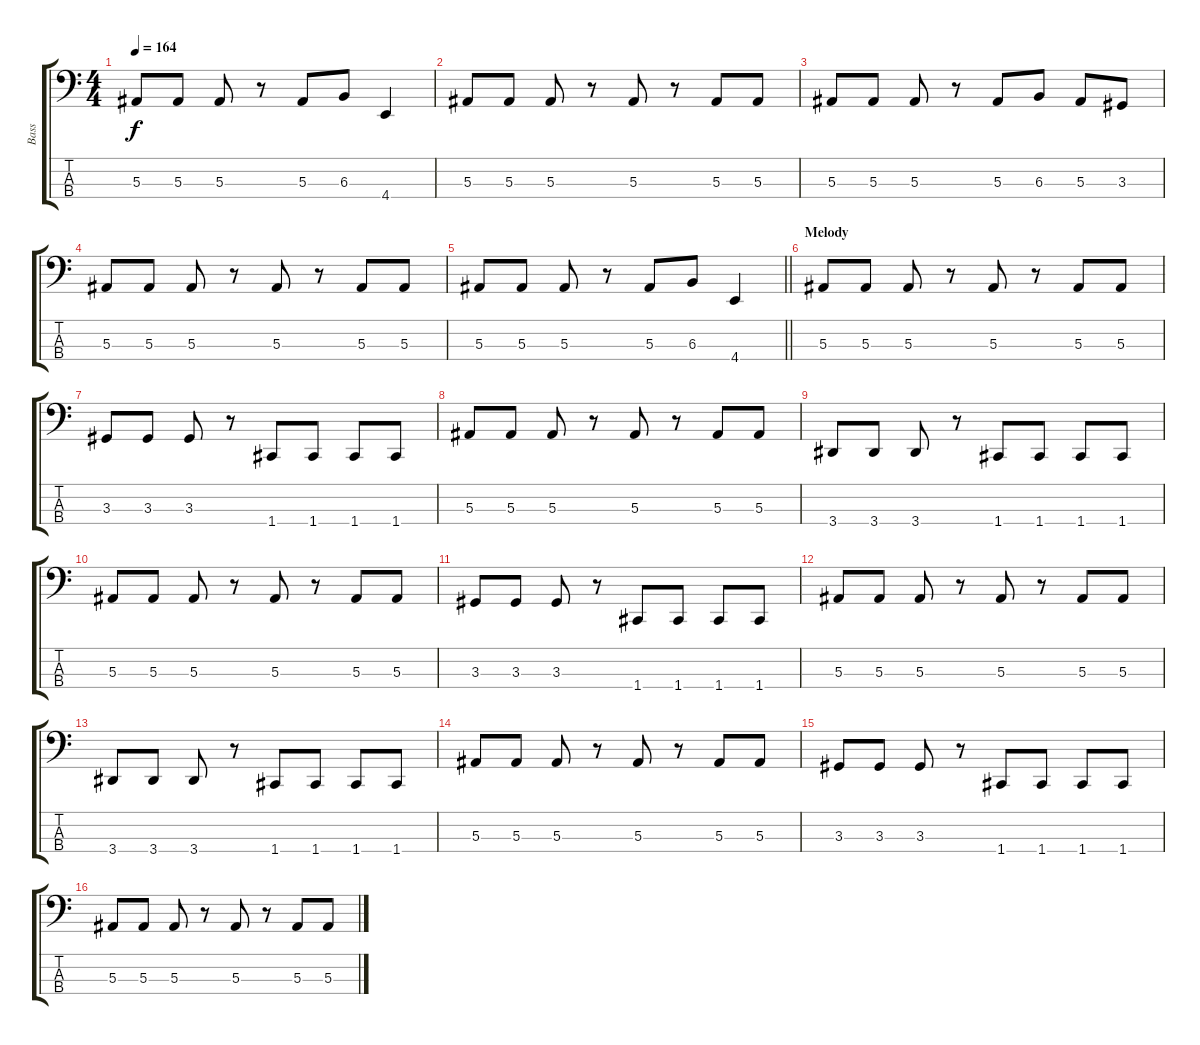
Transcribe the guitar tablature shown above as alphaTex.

\track ("Bass" "Bass") {instrument electricbasspick}
\staff {score tabs}
\tuning (Eb2 Bb1 F1 C1) {hide}
\ts (4 4)
\tempo 164
\clef f4
\ks c
5.3.8{dy f} 5.3.8 5.3.8 r.8 5.3.8 6.3.8 4.4.4 |
5.3.8 5.3.8 5.3.8 r.8 5.3.8 r.8 5.3.8 5.3.8 |
5.3.8 5.3.8 5.3.8 r.8 5.3.8 6.3.8 5.3.8 3.3.8 |
5.3.8 5.3.8 5.3.8 r.8 5.3.8 r.8 5.3.8 5.3.8 |
\barLineRight lightlight
5.3.8 5.3.8 5.3.8 r.8 5.3.8 6.3.8 4.4.4 |
\section ("" "Melody")
5.3.8 5.3.8 5.3.8 r.8 5.3.8 r.8 5.3.8 5.3.8 |
3.3.8 3.3.8 3.3.8 r.8 1.4.8 1.4.8 1.4.8 1.4.8 |
5.3.8 5.3.8 5.3.8 r.8 5.3.8 r.8 5.3.8 5.3.8 |
3.4.8 3.4.8 3.4.8 r.8 1.4.8 1.4.8 1.4.8 1.4.8 |
5.3.8 5.3.8 5.3.8 r.8 5.3.8 r.8 5.3.8 5.3.8 |
3.3.8 3.3.8 3.3.8 r.8 1.4.8 1.4.8 1.4.8 1.4.8 |
5.3.8 5.3.8 5.3.8 r.8 5.3.8 r.8 5.3.8 5.3.8 |
3.4.8 3.4.8 3.4.8 r.8 1.4.8 1.4.8 1.4.8 1.4.8 |
5.3.8 5.3.8 5.3.8 r.8 5.3.8 r.8 5.3.8 5.3.8 |
3.3.8 3.3.8 3.3.8 r.8 1.4.8 1.4.8 1.4.8 1.4.8 |
5.3.8 5.3.8 5.3.8 r.8 5.3.8 r.8 5.3.8 5.3.8
